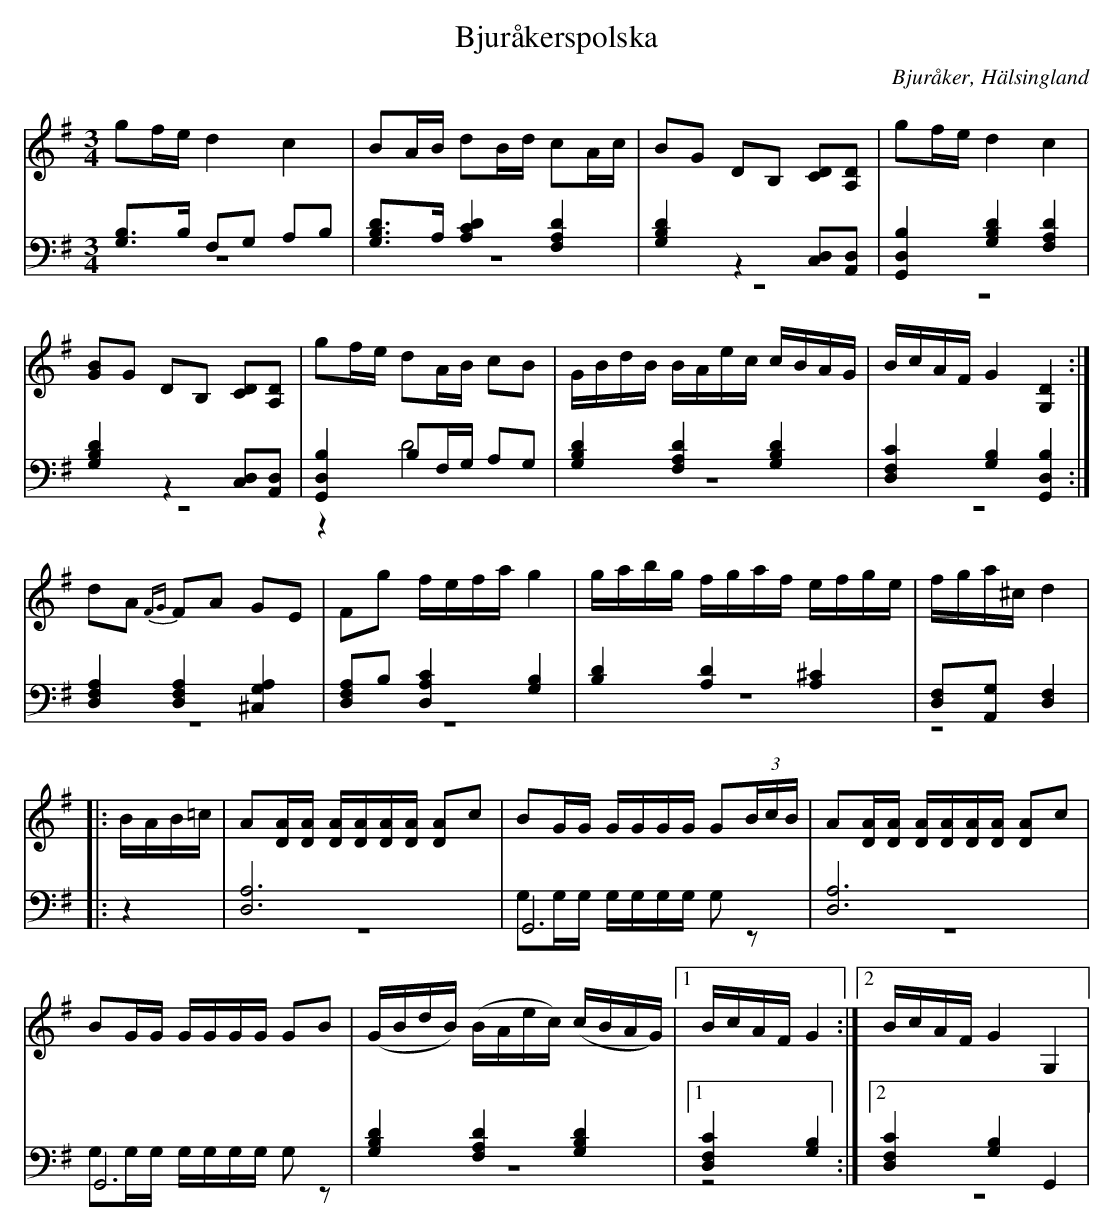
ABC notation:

X:1
T: Bjuråkerspolska
O: Bjuråker, Hälsingland
M: 3/4
L: 1/8
K: G
V:1
V:2
V:3 merge
V:1
gf/e/ d2 c2|BA/B/ dB/d/ cA/c/| BG DB, [CD][A,D]|gf/e/ d2 c2|
[GB]G DB, [CD][A,D] |gf/e/ dA/B/ cB|G/B/d/B/ B/A/e/c/ c/B/A/G/|B/c/A/F/ G2 [G,2D2]:|
dA {FG}FA GE|Fg f/e/f/a/ g2|g/a/b/g/ f/g/a/f/ e/f/g/e/ |f/g/a/^c/ d2 |
|:B/A/B/=c/|A[D/A/][D/A/] [D/A/][D/A/][D/A/][D/A/] [DA]c|BG/G/ G/G/G/G/ G(3B/c/B/|A[D/A/][D/A/] [D/A/][D/A/][D/A/][D/A/] [DA]c|
BG/G/ G/G/G/G/ GB|(G/B/d/B/) (B/A/e/c/) (c/B/A/G/)|1 B/c/A/F/ G2:|2 B/c/A/F/ G2 G,2|
V:2 clef=bass
[G,B,]>B, F,G, A,B,|[G,B,D]>A, [A,2C2D2] [F,2A,2 D2]|[G,2B,2D2] z2 [C,D,][A,,D,]|[G,,2D,2B,2] [G,2B,2D2] [F,2A,2 D2]|
[G,2B,2D2] z2 [C,D,][A,,D,]|[G,,2D,2B,2] B,F,/G,/ A,G,|[G,2B,2D2] [F,2A,2 D2] [G,2B,2D2]|[D,2F,2C2] [G,2B,2][G,,2D,2B,2]:|
[D,2F,2A,2] [D,2F,2A,2] [^C,2G,2A,2]|[D,F,A,]B, [D,2A,2C2] [G,2B,2]|[B,2D2] [A,2D2] [A,2^C2]|[D,F,][A,,G,] [D,2F,2]|
|:z2|[D,6A,6]|G,,6|[D,6A,6]|
G,,6|[G,2B,2D2] [F,2A,2 D2] [G,2B,2D2]|1 [D,2F,2C2] [G,2B,2] :|2 [D,2F,2C2] [G,2B,2] G,,2|
V:3  clef=bass
z6|z6|z6|z6|
z6 |z2 D4|z6|z6:|
z6|z6|z6|z4|
|:z2|z6|G,G,/G,/ G,/G,/G,/G,/ G,z|z6 |
G,G,/G,/ G,/G,/G,/G,/ G,z|z6|1 z4:|2 z6|
